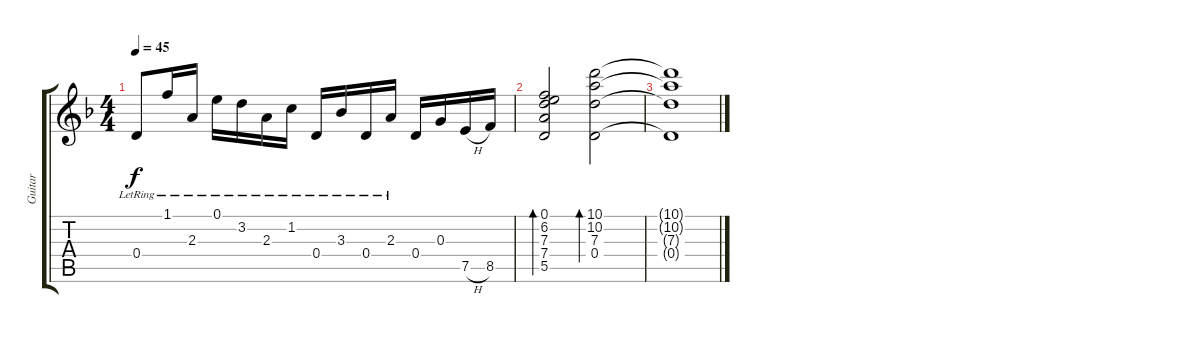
\track ("Guitar" "Guitar") {instrument acousticguitarnylon}
\staff {score tabs}
\tuning (E4 B3 G3 D3 A2 E2) {hide}
\ts (4 4)
\tempo 45
\clef g2
\ks dminor
0.4{lr}.8{dy f} 1.1{lr}.16 2.3{lr}.16 0.1{lr}.16 3.2{lr}.16 2.3{lr}.16 1.2{lr}.16 0.4{lr}.16 3.3{lr}.16 0.4{lr}.16 2.3{lr}.16 0.4.16 0.3.16 7.5{h}.16 8.5.16 |
(0.1 6.2 7.3 7.4 5.5).2{bd 240} (10.1 10.2 7.3 0.4).2{bd 240} |
(10.1{t} 10.2{t} 7.3{t} 0.4{t}).1
